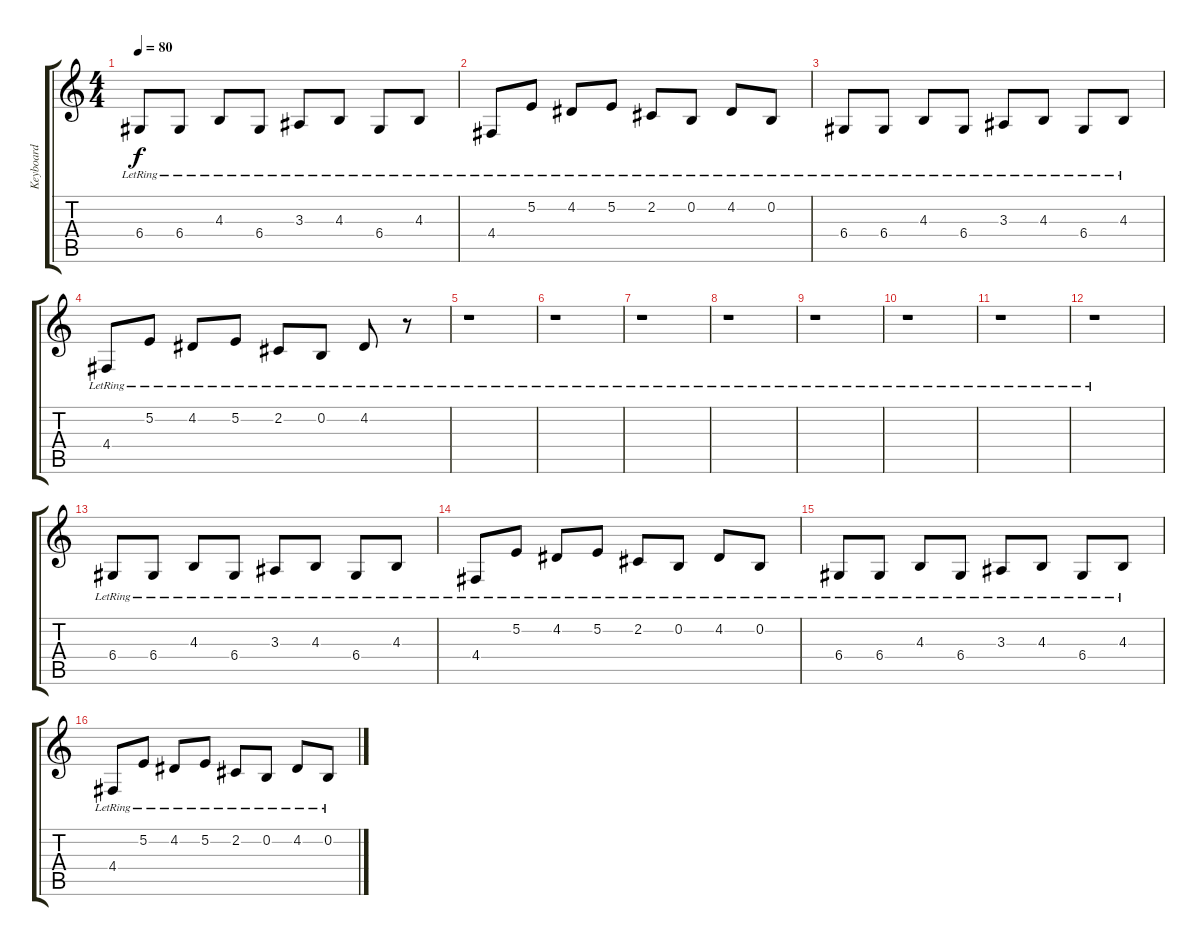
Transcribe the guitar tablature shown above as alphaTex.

\track ("Keyboard" "Keyboard") {instrument clavinet}
\staff {score tabs}
\tuning (E4 B3 G3 D3 A2 E2) {hide}
\ts (4 4)
\tempo 80
\clef g2
\ks c
6.4{lr}.8{dy f instrument clavinet} 6.4{lr}.8 4.3{lr}.8 6.4{lr}.8 3.3{lr}.8 4.3{lr}.8 6.4{lr}.8 4.3{lr}.8 |
4.4{lr}.8 5.2{lr}.8 4.2{lr}.8 5.2{lr}.8 2.2{lr}.8 0.2{lr}.8 4.2{lr}.8 0.2{lr}.8 |
6.4{lr}.8 6.4{lr}.8 4.3{lr}.8 6.4{lr}.8 3.3{lr}.8 4.3{lr}.8 6.4{lr}.8 4.3{lr}.8 |
4.4{lr}.8 5.2{lr}.8 4.2{lr}.8 5.2{lr}.8 2.2{lr}.8 0.2{lr}.8 4.2{lr}.8 r.8 |
r.1 |
r.1 |
r.1 |
r.1 |
r.1 |
r.1 |
r.1 |
r.1 |
6.4{lr}.8 6.4{lr}.8 4.3{lr}.8 6.4{lr}.8 3.3{lr}.8 4.3{lr}.8 6.4{lr}.8 4.3{lr}.8 |
4.4{lr}.8 5.2{lr}.8 4.2{lr}.8 5.2{lr}.8 2.2{lr}.8 0.2{lr}.8 4.2{lr}.8 0.2{lr}.8 |
6.4{lr}.8 6.4{lr}.8 4.3{lr}.8 6.4{lr}.8 3.3{lr}.8 4.3{lr}.8 6.4{lr}.8 4.3{lr}.8 |
4.4{lr}.8 5.2{lr}.8 4.2{lr}.8 5.2{lr}.8 2.2{lr}.8 0.2{lr}.8 4.2{lr}.8 0.2{lr}.8
